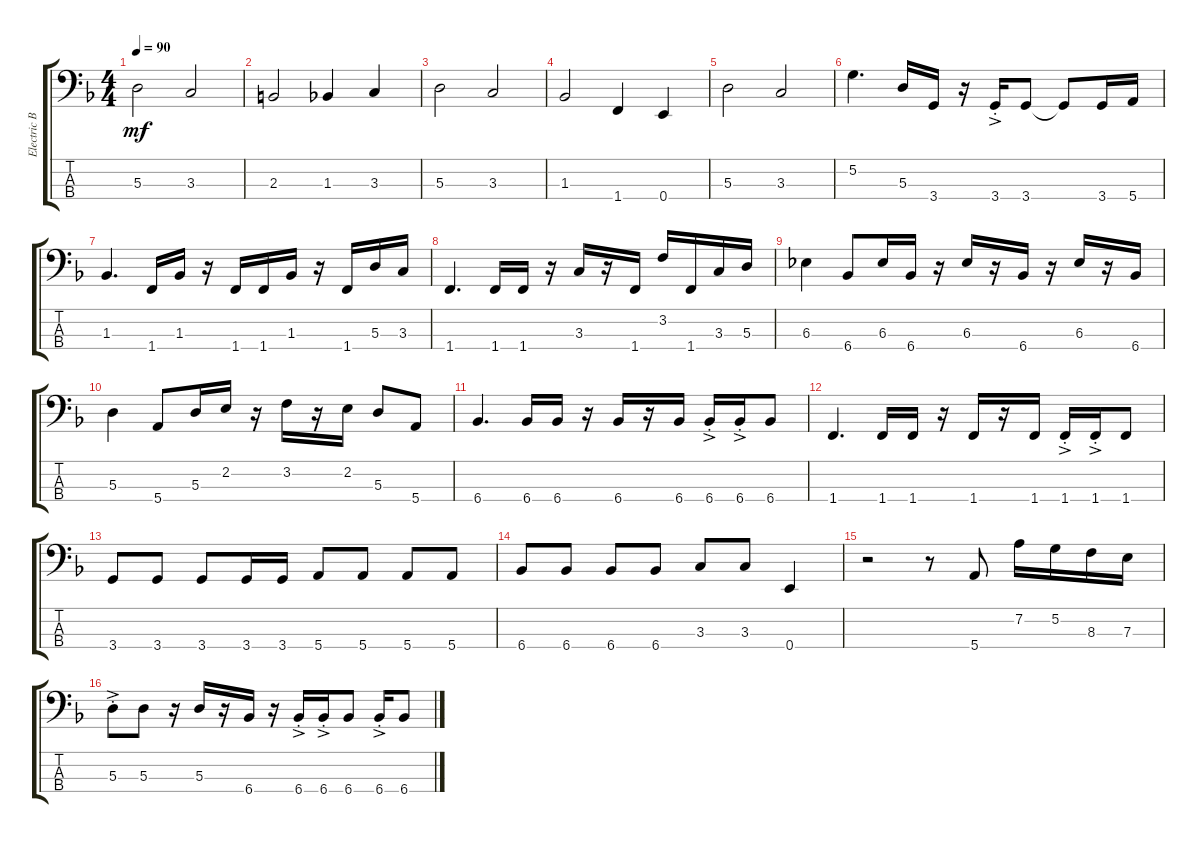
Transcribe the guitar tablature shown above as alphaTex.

\track ("Electric Bass" "Electric B") {instrument electricbassfinger}
\staff {score tabs}
\tuning (G2 D2 A1 E1) {hide}
\ts (4 4)
\tempo 90
\clef f4
\ks f
5.3.2{dy mf} 3.3.2 |
2.3.2 1.3.4 3.3.4 |
5.3.2 3.3.2 |
1.3.2 1.4.4 0.4.4 |
5.3.2 3.3.2 |
5.2.4{d} 5.3.16 3.4.16 r.16 3.4{ac st}.16 3.4.8 3.4{t}.8 3.4.16 5.4.16 |
1.3.4{d} 1.4.16 1.3.16 r.16 1.4.16 1.4.16 1.3.16 r.16 1.4.16 5.3.16 3.3.16 |
1.4.4{d} 1.4.16 1.4.16 r.16 3.3.16 r.16 1.4.16 3.2.16 1.4.16 3.3.16 5.3.16 |
6.3.4 6.4.8 6.3.16 6.4.16 r.16 6.3.16 r.16 6.4.16 r.16 6.3.16 r.16 6.4.16 |
5.3.4 5.4.8 5.3.16 2.2.16 r.16 3.2.16 r.16 2.2.16 5.3.8 5.4.8 |
6.4.4{d} 6.4.16 6.4.16 r.16 6.4.16 r.16 6.4.16 6.4{ac st}.16 6.4{ac st}.16 6.4.8 |
1.4.4{d} 1.4.16 1.4.16 r.16 1.4.16 r.16 1.4.16 1.4{ac st}.16 1.4{ac st}.16 1.4.8 |
3.4.8 3.4.8 3.4.8 3.4.16 3.4.16 5.4.8 5.4.8 5.4.8 5.4.8 |
6.4.8 6.4.8 6.4.8 6.4.8 3.3.8 3.3.8 0.4.4 |
r.2 r.8 5.4.8 7.2.16 5.2.16 8.3.16 7.3.16 |
5.3{ac st}.8 5.3.8 r.16 5.3.16 r.16 6.4.16 r.16 6.4{ac st}.16 6.4{ac st}.16 6.4.8 6.4{ac st}.16 6.4.8
